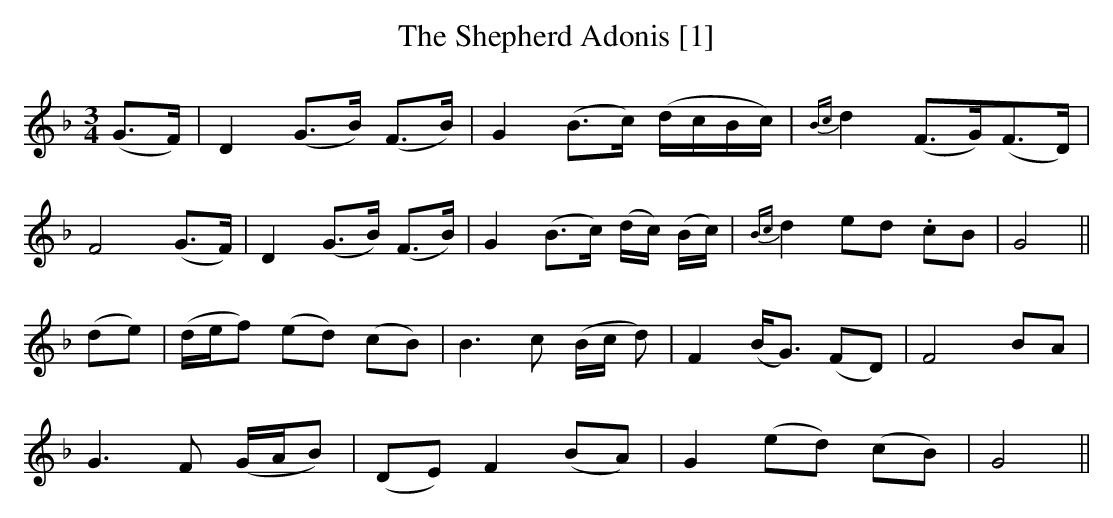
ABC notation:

X:1
T:Shepherd Adonis [1], The
M:3/4
L:1/8
K:Dmin
(G>F)|D2 (G>B) (F>B)|G2 (B>c) (d/c/B/c/)|{Bc}d2 (F>G)(F>D)|
F4 (G>F)|D2 (G>B) (F>B)|G2 (B>c) (d/c/) (B/c/)|{Bc}d2 ed .cB|G4||
(de)|(d/e/f) (ed) (cB)|B3 c (B/c/ d)|F2 (B<G) (FD)|F4 BA|
G3F (G/A/B)|(DE) F2 (BA)|G2 (ed) (cB)|G4||
